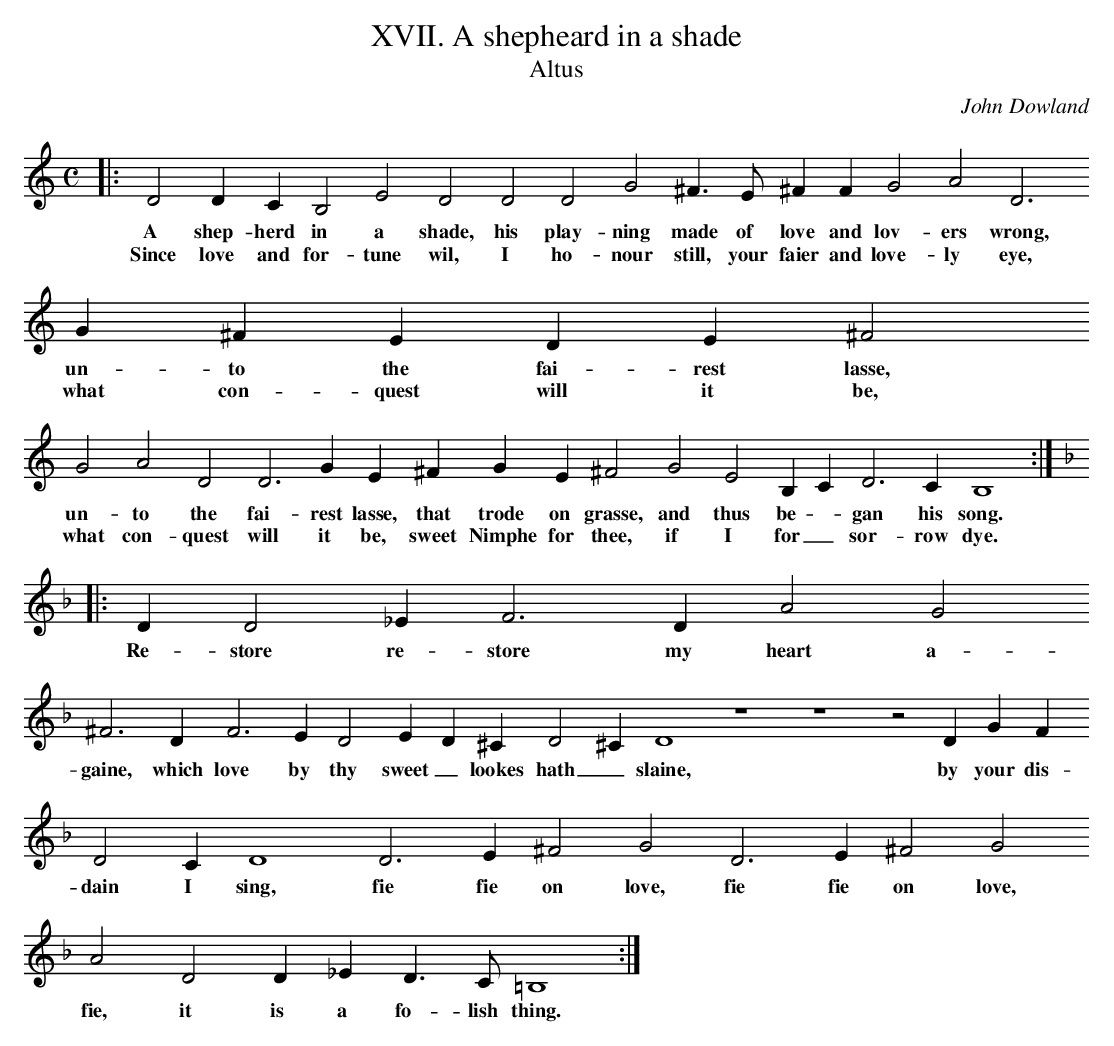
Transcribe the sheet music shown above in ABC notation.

X:1
T:XVII. A shepheard in a shade
C: John Dowland
T:Altus
M:C
L:1/4
K:Gmixolydian
|:D2 D C B,2 E2 D2 D2 D2 G2 ^F > E ^F F G2 A2 D3 G ^F E D E ^F2
w:A shep- herd in a shade, his play- ning made of love and lov- ers wrong, un- to the fai- rest lasse,
w:Since love and for- tune wil, I ho- nour still, your faier and love- ly eye, what con- quest will it be,
G2 A2 D2 D3 G E ^F G E ^F2 G2 E2 B, C D3 C B,4 ::
w:un- to the fai- rest lasse, that trode on grasse, and thus be - gan his song.
w:what con- quest will it be, sweet Nimphe for thee, if I for _ sor- row dye.
K: Gdor
D D2 _E F3 D A2 G2
w:Re- store re- store my heart a-
^F3 D F3 E D2 E D ^C D2 ^C D4 z4 z4 z2 D G F D2 C D4 D3 E ^F2 G2 D3 E ^F2 G2
w:gaine, which love by thy sweet _ lookes hath _ slaine, by your dis- dain I sing, fie fie on love, fie fie on love,
A2 D2 D _E D > C =B,4 :|
w:fie, it is a fo- lish thing.
